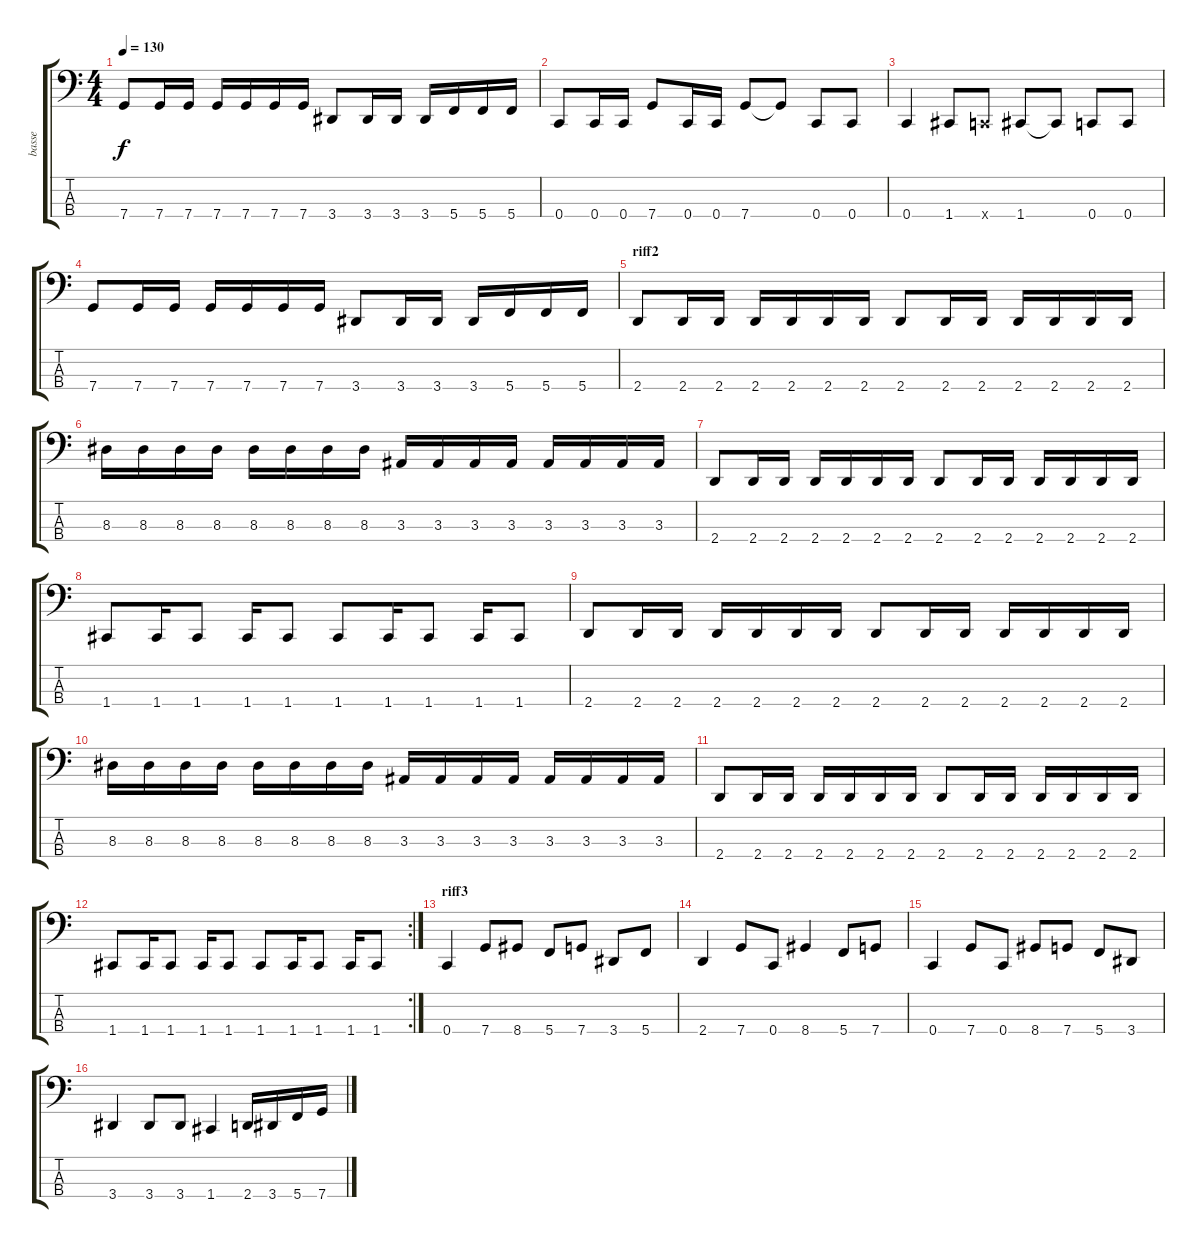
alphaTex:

\track ("basse" "basse") {instrument electricbasspick}
\staff {score tabs}
\tuning (F2 C2 G1 C1) {hide}
\ts (4 4)
\tempo 130
\clef f4
\ks c
7.4.8{dy f} 7.4.16 7.4.16 7.4.16 7.4.16 7.4.16 7.4.16 3.4.8 3.4.16 3.4.16 3.4.16 5.4.16 5.4.16 5.4.16 |
0.4.8 0.4.16 0.4.16 7.4.8 0.4.16 0.4.16 7.4.8 7.4{t}.8 0.4.8 0.4.8 |
0.4.4 1.4.8 0.4{x}.8 1.4.8 1.4{t}.8 0.4.8 0.4.8 |
7.4.8 7.4.16 7.4.16 7.4.16 7.4.16 7.4.16 7.4.16 3.4.8 3.4.16 3.4.16 3.4.16 5.4.16 5.4.16 5.4.16 |
\section ("" "riff2")
2.4.8 2.4.16 2.4.16 2.4.16 2.4.16 2.4.16 2.4.16 2.4.8 2.4.16 2.4.16 2.4.16 2.4.16 2.4.16 2.4.16 |
8.3.16 8.3.16 8.3.16 8.3.16 8.3.16 8.3.16 8.3.16 8.3.16 3.3.16 3.3.16 3.3.16 3.3.16 3.3.16 3.3.16 3.3.16 3.3.16 |
2.4.8 2.4.16 2.4.16 2.4.16 2.4.16 2.4.16 2.4.16 2.4.8 2.4.16 2.4.16 2.4.16 2.4.16 2.4.16 2.4.16 |
1.4.8 1.4.16 1.4.8 1.4.16 1.4.8 1.4.8 1.4.16 1.4.8 1.4.16 1.4.8 |
2.4.8 2.4.16 2.4.16 2.4.16 2.4.16 2.4.16 2.4.16 2.4.8 2.4.16 2.4.16 2.4.16 2.4.16 2.4.16 2.4.16 |
8.3.16 8.3.16 8.3.16 8.3.16 8.3.16 8.3.16 8.3.16 8.3.16 3.3.16 3.3.16 3.3.16 3.3.16 3.3.16 3.3.16 3.3.16 3.3.16 |
2.4.8 2.4.16 2.4.16 2.4.16 2.4.16 2.4.16 2.4.16 2.4.8 2.4.16 2.4.16 2.4.16 2.4.16 2.4.16 2.4.16 |
\rc 2
1.4.8 1.4.16 1.4.8 1.4.16 1.4.8 1.4.8 1.4.16 1.4.8 1.4.16 1.4.8 |
\section ("" "riff3")
0.4.4 7.4.8 8.4.8 5.4.8 7.4.8 3.4.8 5.4.8 |
2.4.4 7.4.8 0.4.8 8.4.4 5.4.8 7.4.8 |
0.4.4 7.4.8 0.4.8 8.4.8 7.4.8 5.4.8 3.4.8 |
3.4.4 3.4.8 3.4.8 1.4.4 2.4.16 3.4.16 5.4.16 7.4.16
